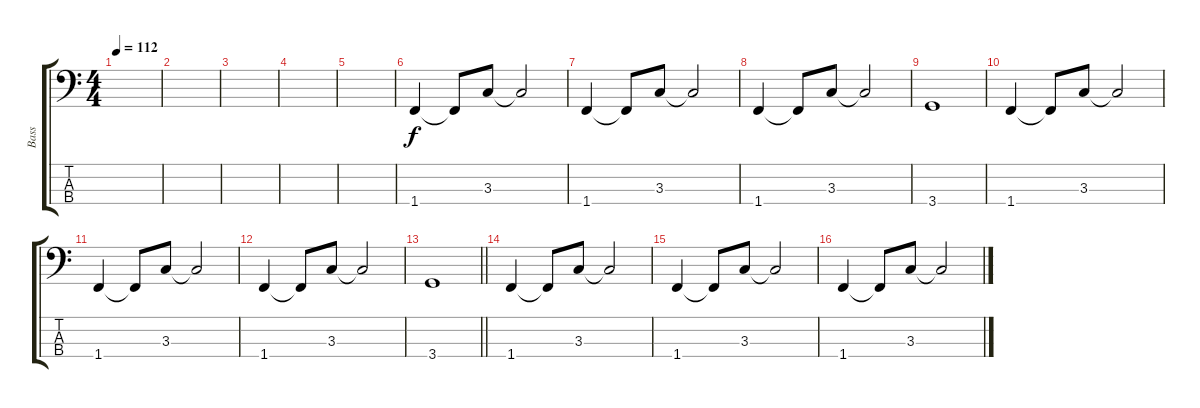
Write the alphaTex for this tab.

\track ("Bass" "Bass") {instrument electricbassfinger}
\staff {score tabs}
\tuning (G2 D2 A1 E1) {hide}
\ts (4 4)
\tempo 112
\clef f4
\ks c
|
|
|
|
|
1.4.4{dy f} 1.4{t}.8 3.3.8 3.3{t}.2 |
1.4.4 1.4{t}.8 3.3.8 3.3{t}.2 |
1.4.4 1.4{t}.8 3.3.8 3.3{t}.2 |
3.4.1 |
1.4.4 1.4{t}.8 3.3.8 3.3{t}.2 |
1.4.4 1.4{t}.8 3.3.8 3.3{t}.2 |
1.4.4 1.4{t}.8 3.3.8 3.3{t}.2 |
\barLineRight lightlight
3.4.1 |
1.4.4 1.4{t}.8 3.3.8 3.3{t}.2 |
1.4.4 1.4{t}.8 3.3.8 3.3{t}.2 |
1.4.4 1.4{t}.8 3.3.8 3.3{t}.2
